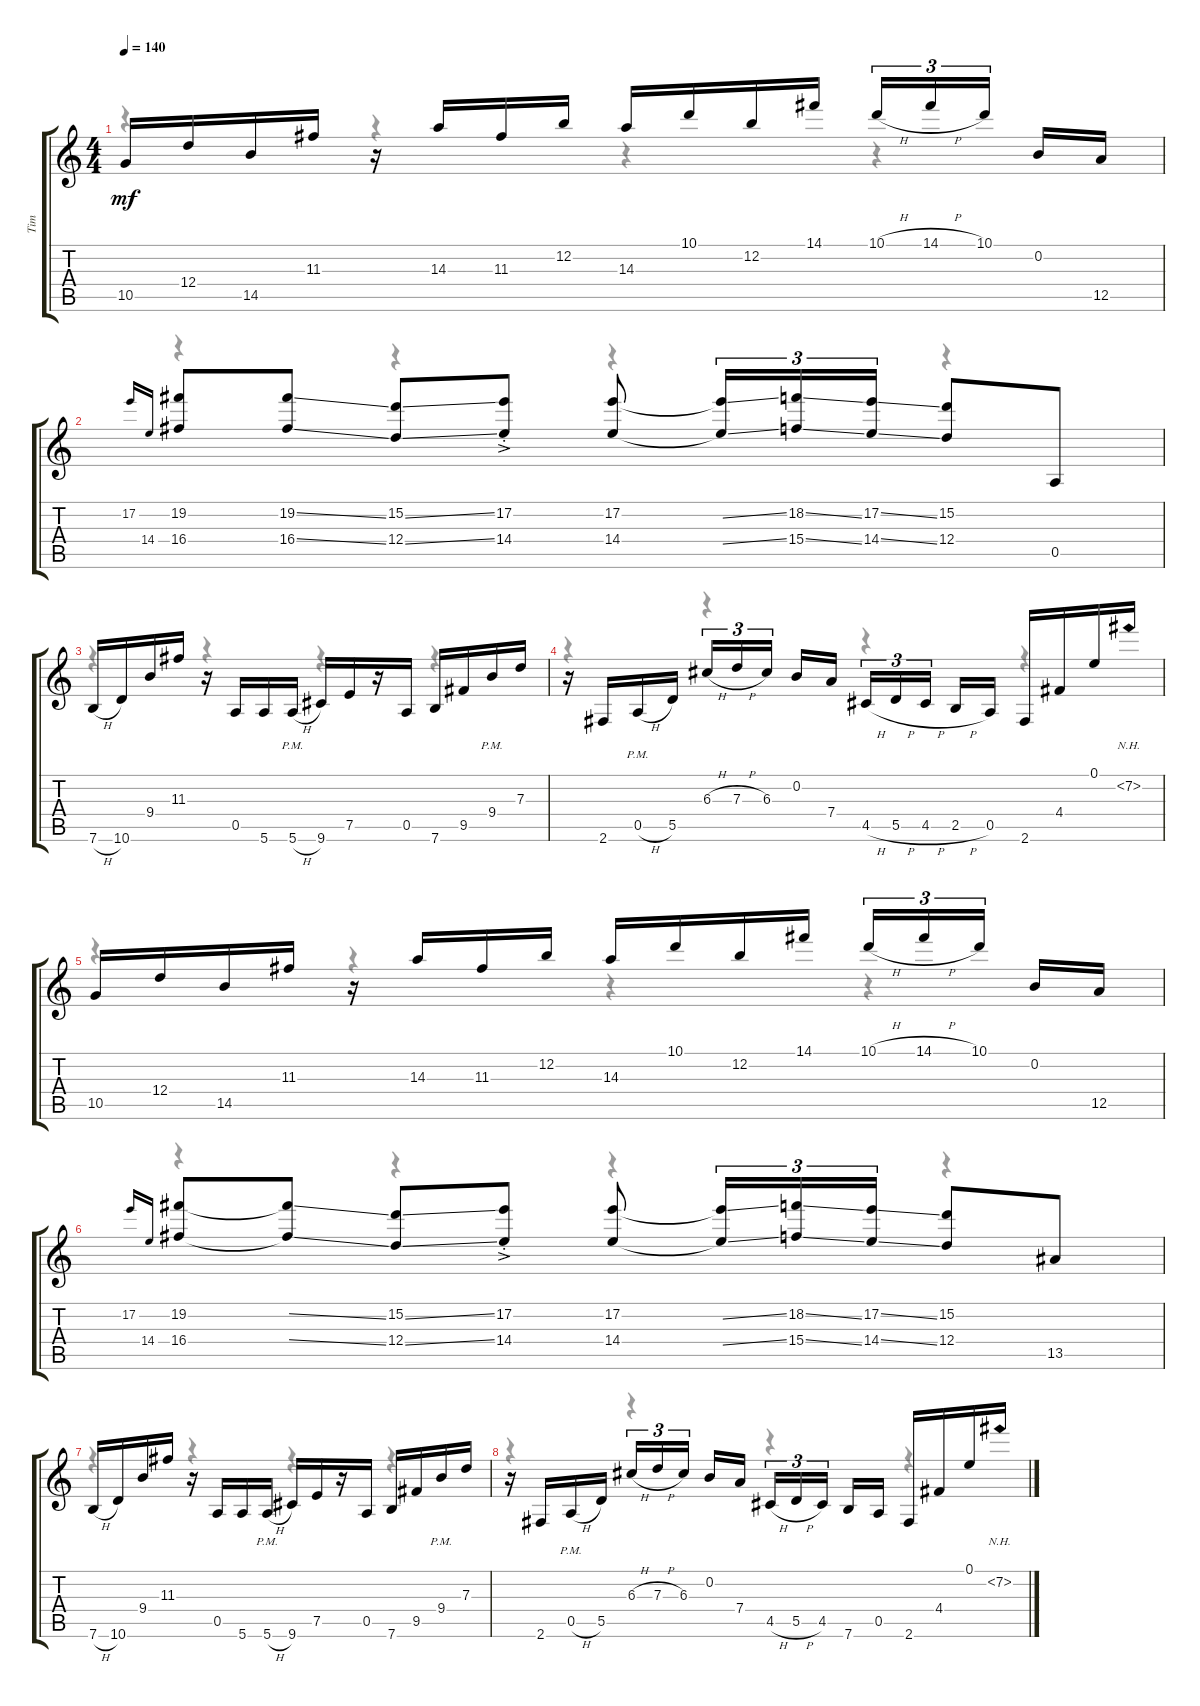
\track ("Tim" "Tim") {instrument electricguitarclean}
\staff {score tabs}
\tuning (E4 B3 G3 D3 A2 E2) {hide}
\voice
\ts (4 4)
\tempo 140
\clef g2
\ks c
10.5.16{dy mf} 12.4.16 14.5.16 11.3.16 r.16 14.3.16 11.3.16 12.2.16 14.3.16 10.1.16 12.2.16 14.1.16 10.1{h}.16{tu (3 2)} 14.1{h}.16{tu (3 2)} 10.1.16{tu (3 2)} 0.2.16 12.5.16 |
17.2.16{gr onbeat} 14.4.16{gr onbeat} (19.2 16.4).8 (19.2{ss} 16.4{ss}).8 (15.2{ss} 12.4{ss}).8 (17.2{ac st} 14.4{ac st}).8 (17.2 14.4).8 (17.2{ss t} 14.4{ss t}).16{tu (3 2)} (18.2{ss} 15.4{ss}).16{tu (3 2)} (17.2{ss} 14.4{ss}).16{tu (3 2)} (15.2 12.4).8 0.5.8 |
7.6{h}.16 10.6.16 9.4.16 11.3.16 r.16 0.5.16 5.6.16 5.6{h pm}.16 9.6.16 7.5.16 r.16 0.5.16 7.6.16 9.5.16 9.4{pm}.16 7.3.16 |
r.16 2.6.16 0.5{h pm}.16 5.5.16 6.3{h}.16{tu (3 2)} 7.3{h}.16{tu (3 2)} 6.3.16{tu (3 2)} 0.2.16 7.4.16 4.5{h}.16{tu (3 2)} 5.5{h}.16{tu (3 2)} 4.5{h}.16{tu (3 2)} 2.5{h}.16 0.5.16 2.6.16 4.4.16 0.1.16 7.2{nh}.16 |
10.5.16 12.4.16 14.5.16 11.3.16 r.16 14.3.16 11.3.16 12.2.16 14.3.16 10.1.16 12.2.16 14.1.16 10.1{h}.16{tu (3 2)} 14.1{h}.16{tu (3 2)} 10.1.16{tu (3 2)} 0.2.16 12.5.16 |
17.2.16{gr onbeat} 14.4.16{gr onbeat} (19.2 16.4).8 (19.2{ss t} 16.4{ss t}).8 (15.2{ss} 12.4{ss}).8 (17.2{ac st} 14.4{ac st}).8 (17.2 14.4).8 (17.2{ss t} 14.4{ss t}).16{tu (3 2)} (18.2{ss} 15.4{ss}).16{tu (3 2)} (17.2{ss} 14.4{ss}).16{tu (3 2)} (15.2 12.4).8 13.5.8 |
7.6{h}.16 10.6.16 9.4.16 11.3.16 r.16 0.5.16 5.6.16 5.6{h pm}.16 9.6.16 7.5.16 r.16 0.5.16 7.6.16 9.5.16 9.4{pm}.16 7.3.16 |
r.16 2.6.16 0.5{h pm}.16 5.5.16 6.3{h}.16{tu (3 2)} 7.3{h}.16{tu (3 2)} 6.3.16{tu (3 2)} 0.2.16 7.4.16 4.5{h}.16{tu (3 2)} 5.5{h}.16{tu (3 2)} 4.5.16{tu (3 2)} 7.6.16 0.5.16 2.6.16 4.4.16 0.1.16 7.2{nh}.16
\voice
\clef g2
\ottava regular
\simile none
\ks c
r.4{dy f} r.4 r.4 r.4 |
r.4 r.4 r.4 r.4 |
r.4 r.4 r.4 r.4 |
r.4 r.4 r.4 r.4 |
r.4 r.4 r.4 r.4 |
r.4 r.4 r.4 r.4 |
r.4 r.4 r.4 r.4 |
r.4 r.4 r.4 r.4
